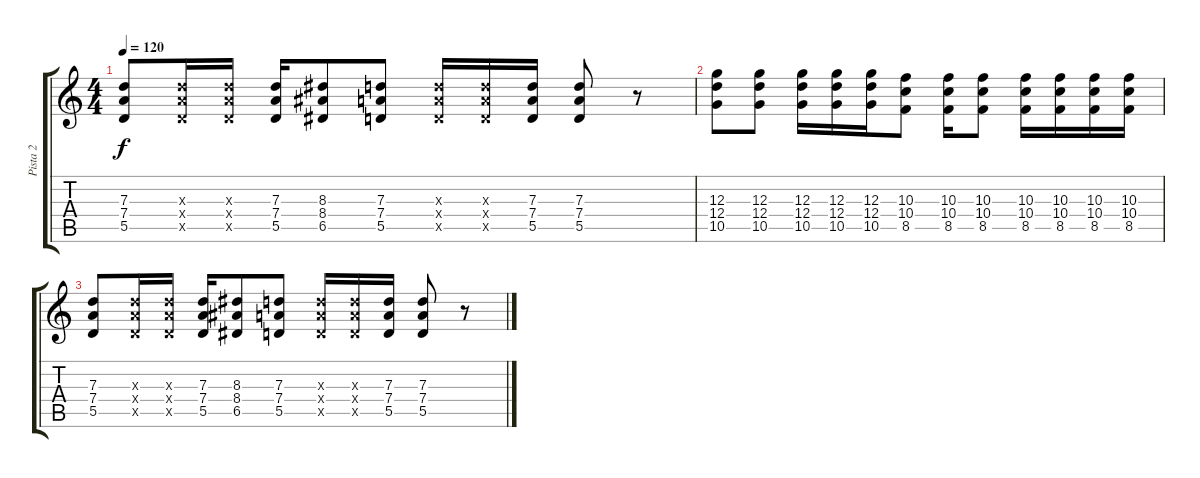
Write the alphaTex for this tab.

\track ("Pista 2" "Pista 2") {instrument distortionguitar}
\staff {score tabs}
\tuning (E4 B3 G3 D3 A2 E2) {hide}
\ts (4 4)
\tempo 120
\clef g2
\ks c
(7.3 7.4 5.5).8{dy f} (7.3{x} 7.4{x} 5.5{x}).16 (7.3{x} 7.4{x} 5.5{x}).16 (7.3 7.4 5.5).16 (8.3 8.4 6.5).8 (7.3 7.4 5.5).8 (7.3{x} 7.4{x} 5.5{x}).16 (7.3{x} 7.4{x} 5.5{x}).16 (7.3 7.4 5.5).16 (7.3 7.4 5.5).8 r.8 |
(12.3 12.4 10.5).8 (12.3 12.4 10.5).8 (12.3 12.4 10.5).16 (12.3 12.4 10.5).16 (12.3 12.4 10.5).16 (10.3 10.4 8.5).8 (10.3 10.4 8.5).16 (10.3 10.4 8.5).8 (10.3 10.4 8.5).16 (10.3 10.4 8.5).16 (10.3 10.4 8.5).16 (10.3 10.4 8.5).16 |
(7.3 7.4 5.5).8 (7.3{x} 7.4{x} 5.5{x}).16 (7.3{x} 7.4{x} 5.5{x}).16 (7.3 7.4 5.5).16 (8.3 8.4 6.5).8 (7.3 7.4 5.5).8 (7.3{x} 7.4{x} 5.5{x}).16 (7.3{x} 7.4{x} 5.5{x}).16 (7.3 7.4 5.5).16 (7.3 7.4 5.5).8 r.8
